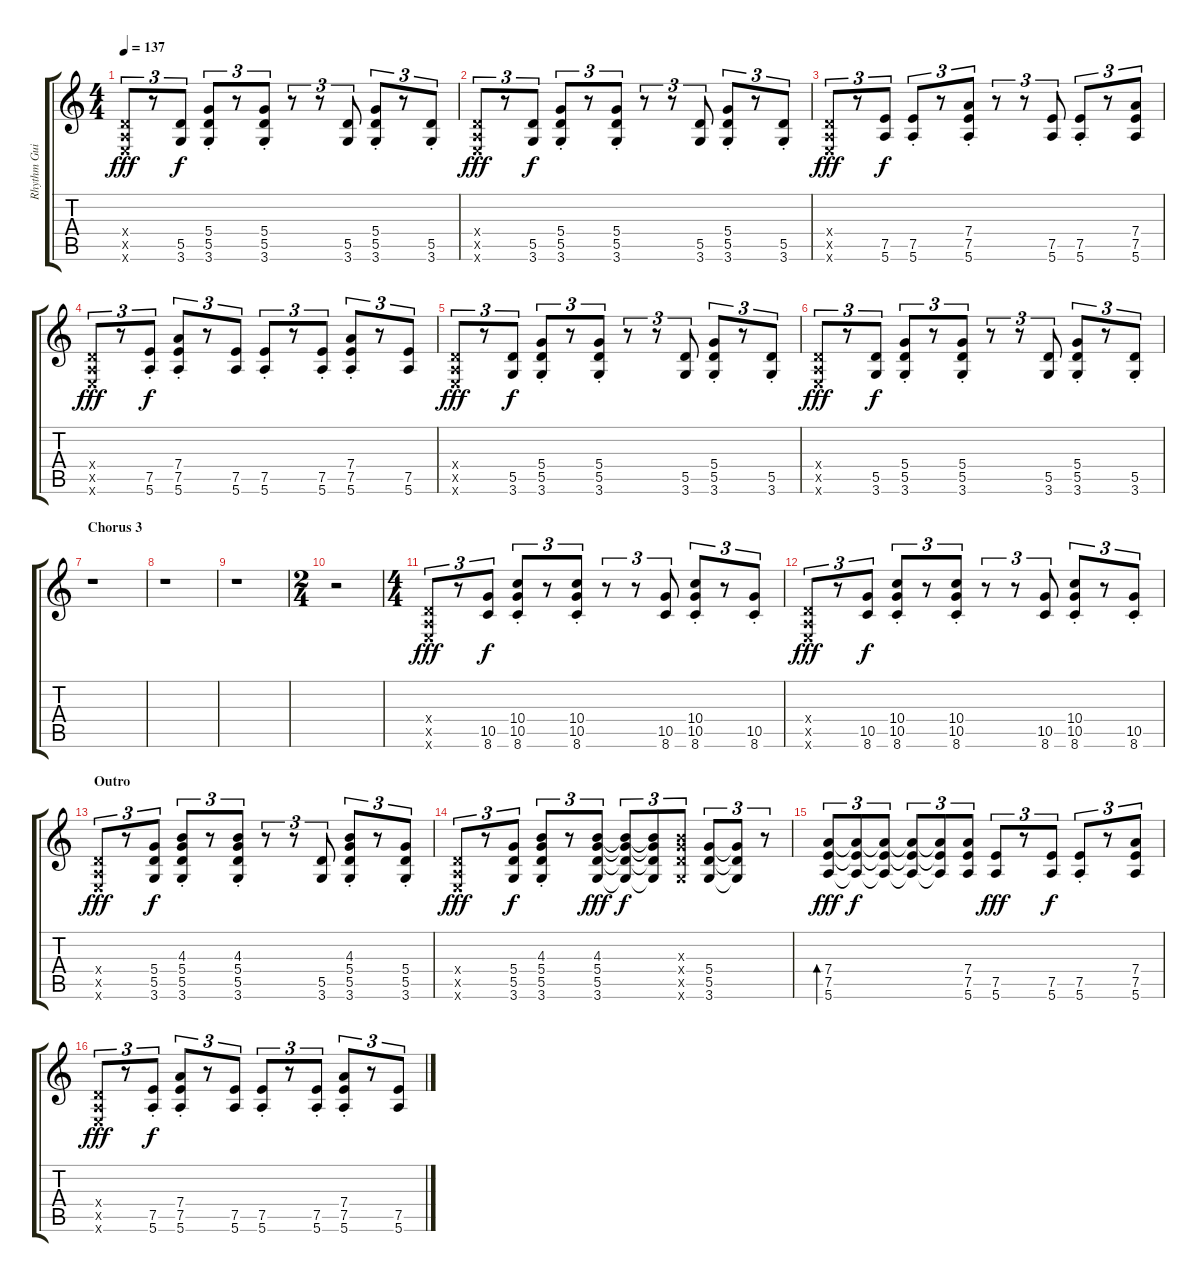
\track ("Rhythm Guitar" "Rhythm Gui") {instrument electricguitarmuted}
\staff {score tabs}
\tuning (E4 B3 G3 D3 A2 E2) {hide}
\ts (4 4)
\tempo 137
\clef g2
\ks c
(0.4{x} 0.5{x} 0.6{x}).8{tu (3 2) dy fff} r.8{tu (3 2)} (5.5 3.6).8{tu (3 2) dy f} (5.4{st} 5.5{st} 3.6{st}).8{tu (3 2)} r.8{tu (3 2)} (5.4{st} 5.5{st} 3.6{st}).8{tu (3 2)} r.8{tu (3 2)} r.8{tu (3 2)} (5.5 3.6).8{tu (3 2)} (5.4{st} 5.5{st} 3.6{st}).8{tu (3 2)} r.8{tu (3 2)} (5.5{st} 3.6{st}).8{tu (3 2)} |
(0.4{x} 0.5{x} 0.6{x}).8{tu (3 2) dy fff} r.8{tu (3 2)} (5.5 3.6).8{tu (3 2) dy f} (5.4{st} 5.5{st} 3.6{st}).8{tu (3 2)} r.8{tu (3 2)} (5.4{st} 5.5{st} 3.6{st}).8{tu (3 2)} r.8{tu (3 2)} r.8{tu (3 2)} (5.5 3.6).8{tu (3 2)} (5.4{st} 5.5{st} 3.6{st}).8{tu (3 2)} r.8{tu (3 2)} (5.5{st} 3.6{st}).8{tu (3 2)} |
(0.4{x} 0.5{x} 0.6{x}).8{tu (3 2) dy fff} r.8{tu (3 2)} (7.5 5.6).8{tu (3 2) dy f} (7.5{st} 5.6{st}).8{tu (3 2)} r.8{tu (3 2)} (7.4{st} 7.5{st} 5.6{st}).8{tu (3 2)} r.8{tu (3 2)} r.8{tu (3 2)} (7.5 5.6).8{tu (3 2)} (7.5{st} 5.6{st}).8{tu (3 2)} r.8{tu (3 2)} (7.4 7.5 5.6).8{tu (3 2)} |
(0.4{x} 0.5{x} 0.6{x}).8{tu (3 2) dy fff} r.8{tu (3 2)} (7.5{st} 5.6{st}).8{tu (3 2) dy f} (7.4{st} 7.5{st} 5.6{st}).8{tu (3 2)} r.8{tu (3 2)} (7.5 5.6).8{tu (3 2)} (7.5{st} 5.6{st}).8{tu (3 2)} r.8{tu (3 2)} (7.5{st} 5.6{st}).8{tu (3 2)} (7.4{st} 7.5{st} 5.6{st}).8{tu (3 2)} r.8{tu (3 2)} (7.5 5.6).8{tu (3 2)} |
(0.4{x} 0.5{x} 0.6{x}).8{tu (3 2) dy fff} r.8{tu (3 2)} (5.5 3.6).8{tu (3 2) dy f} (5.4{st} 5.5{st} 3.6{st}).8{tu (3 2)} r.8{tu (3 2)} (5.4{st} 5.5{st} 3.6{st}).8{tu (3 2)} r.8{tu (3 2)} r.8{tu (3 2)} (5.5 3.6).8{tu (3 2)} (5.4{st} 5.5{st} 3.6{st}).8{tu (3 2)} r.8{tu (3 2)} (5.5{st} 3.6{st}).8{tu (3 2)} |
(0.4{x} 0.5{x} 0.6{x}).8{tu (3 2) dy fff} r.8{tu (3 2)} (5.5 3.6).8{tu (3 2) dy f} (5.4{st} 5.5{st} 3.6{st}).8{tu (3 2)} r.8{tu (3 2)} (5.4{st} 5.5{st} 3.6{st}).8{tu (3 2)} r.8{tu (3 2)} r.8{tu (3 2)} (5.5 3.6).8{tu (3 2)} (5.4{st} 5.5{st} 3.6{st}).8{tu (3 2)} r.8{tu (3 2)} (5.5{st} 3.6{st}).8{tu (3 2)} |
\section ("" "Chorus 3")
r.1 |
r.1 |
r.1 |
\ts (2 4)
r.2 |
\ts (4 4)
(0.4{x} 0.5{x} 0.6{x}).8{tu (3 2) dy fff} r.8{tu (3 2)} (10.5 8.6).8{tu (3 2) dy f} (10.4{st} 10.5{st} 8.6{st}).8{tu (3 2)} r.8{tu (3 2)} (10.4{st} 10.5{st} 8.6{st}).8{tu (3 2)} r.8{tu (3 2)} r.8{tu (3 2)} (10.5 8.6).8{tu (3 2)} (10.4{st} 10.5{st} 8.6{st}).8{tu (3 2)} r.8{tu (3 2)} (10.5{st} 8.6{st}).8{tu (3 2)} |
(0.4{x} 0.5{x} 0.6{x}).8{tu (3 2) dy fff} r.8{tu (3 2)} (10.5 8.6).8{tu (3 2) dy f} (10.4{st} 10.5{st} 8.6{st}).8{tu (3 2)} r.8{tu (3 2)} (10.4{st} 10.5{st} 8.6{st}).8{tu (3 2)} r.8{tu (3 2)} r.8{tu (3 2)} (10.5 8.6).8{tu (3 2)} (10.4{st} 10.5{st} 8.6{st}).8{tu (3 2)} r.8{tu (3 2)} (10.5{st} 8.6{st}).8{tu (3 2)} |
\section ("" "Outro")
(0.4{x} 0.5{x} 0.6{x}).8{tu (3 2) dy fff} r.8{tu (3 2)} (5.4 5.5 3.6).8{tu (3 2) dy f} (4.3{st} 5.4{st} 5.5{st} 3.6{st}).8{tu (3 2)} r.8{tu (3 2)} (4.3{st} 5.4{st} 5.5{st} 3.6{st}).8{tu (3 2)} r.8{tu (3 2)} r.8{tu (3 2)} (5.5 3.6).8{tu (3 2)} (4.3{st} 5.4{st} 5.5{st} 3.6{st}).8{tu (3 2)} r.8{tu (3 2)} (5.4 5.5{st} 3.6{st}).8{tu (3 2)} |
(0.4{x} 0.5{x} 0.6{x}).8{tu (3 2) dy fff} r.8{tu (3 2)} (5.4 5.5 3.6).8{tu (3 2) dy f} (4.3{st} 5.4{st} 5.5{st} 3.6{st}).8{tu (3 2)} r.8{tu (3 2)} (4.3 5.4 5.5 3.6).8{tu (3 2) dy fff} (4.3{t} 5.4{t} 5.5{t} 3.6{t}).8{tu (3 2) dy f} (4.3{t} 5.4{t} 5.5{t} 3.6{t}).8{tu (3 2)} (4.3{x} 5.4{x} 5.5{x} 3.6{x}).8{tu (3 2)} (5.4 5.5 3.6).8{tu (3 2)} (5.4{t} 5.5{t} 3.6{t}).8{tu (3 2)} r.8{tu (3 2)} |
(7.4 7.5 5.6).8{tu (3 2) bd 60 dy fff volume 14} (7.4{t} 7.5{t} 5.6{t}).8{tu (3 2) dy f} (7.4{t} 7.5{t} 5.6{t}).8{tu (3 2)} (7.4{t} 7.5{t} 5.6{t}).8{tu (3 2)} (7.4{t} 7.5{t} 5.6{t}).8{tu (3 2)} (7.4 7.5 5.6).8{tu (3 2) volume 10} (7.5 5.6).8{tu (3 2) dy fff} r.8{tu (3 2)} (7.5 5.6).8{tu (3 2) dy f} (7.5{st} 5.6{st}).8{tu (3 2)} r.8{tu (3 2)} (7.4 7.5 5.6).8{tu (3 2)} |
(0.4{x} 0.5{x} 0.6{x}).8{tu (3 2) dy fff} r.8{tu (3 2)} (7.5{st} 5.6{st}).8{tu (3 2) dy f} (7.4{st} 7.5{st} 5.6{st}).8{tu (3 2)} r.8{tu (3 2)} (7.5 5.6).8{tu (3 2)} (7.5{st} 5.6{st}).8{tu (3 2)} r.8{tu (3 2)} (7.5{st} 5.6{st}).8{tu (3 2)} (7.4{st} 7.5{st} 5.6{st}).8{tu (3 2)} r.8{tu (3 2)} (7.5 5.6).8{tu (3 2)}
